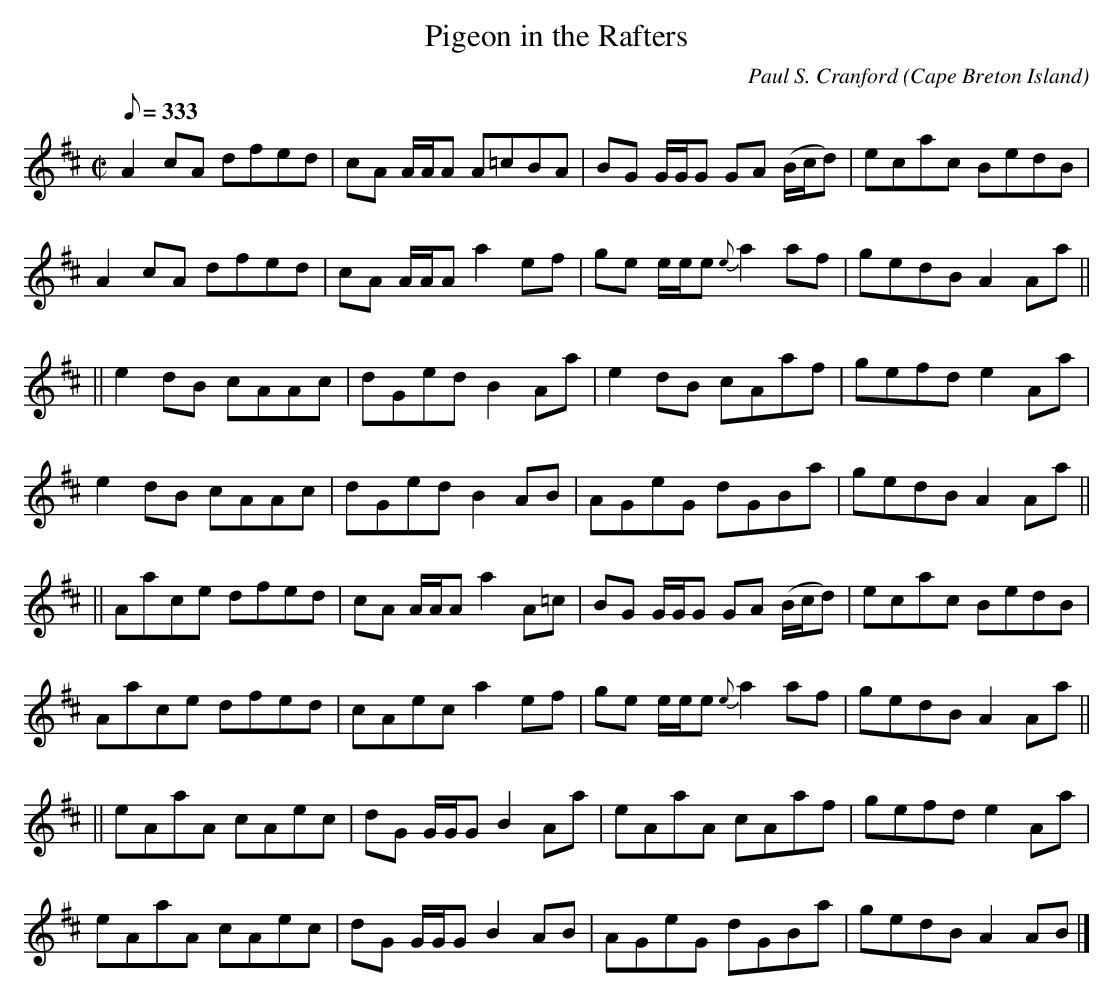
X:1
T:Pigeon in the Rafters
C:Paul S. Cranford
O:Cape Breton Island
L:1/8
Q:333
M:C|
K:Amix
A2 cA dfed|cA A/A/A A=cBA|BG G/G/G GA (B/c/d)|ecac BedB|
A2 cA dfed|cA A/A/A a2 ef|ge e/e/e {e}a2 af|gedB A2 Aa||
||e2 dB cAAc|dGed B2 Aa|e2 dB cAaf|gefd e2 Aa|
e2 dB cAAc|dGed B2 AB|AGeG dGBa|gedB A2 Aa||
||Aace dfed|cA A/A/A a2 A=c|BG G/G/G GA (B/c/d)|ecac BedB|
Aace dfed|cAec a2 ef|ge e/e/e {e}a2 af|gedB A2 Aa||
||eAaA cAec|dG G/G/G B2 Aa|eAaA cAaf|gefd e2 Aa|
eAaA cAec|dG G/G/G B2 AB|AGeG dGBa|gedB A2 AB|]
